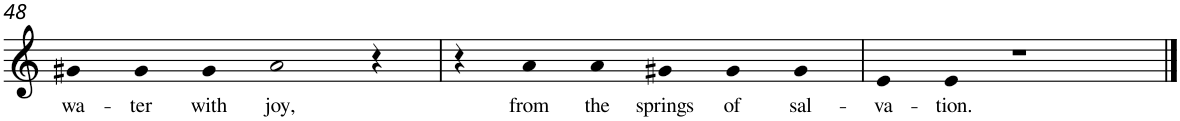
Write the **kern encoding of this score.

**kern	**text
*part1	*part1
*staff1	*staff1
*I"Voice	*
!!LO:PB:g=z
*clefG2	*
*k[]	*
*M6/4	*
=48	=48
!	!LO:LY:b
4g#X	wa-
!	!LO:LY:b
4g#	-ter
!	!LO:LY:b
4g#	with
!	!LO:LY:b
2a	joy,
4r	.
=49	=49
4r	.
!	!LO:LY:b
4a	from
!	!LO:LY:b
4a	the
!	!LO:LY:b
4g#X	springs
!	!LO:LY:b
4g#	of
!	!LO:LY:b
4g#	sal-
=50	=50
!	!LO:LY:b
4e	-va-
!	!LO:LY:b
4e	-tion.
1r	.
==	==
*-	*-
